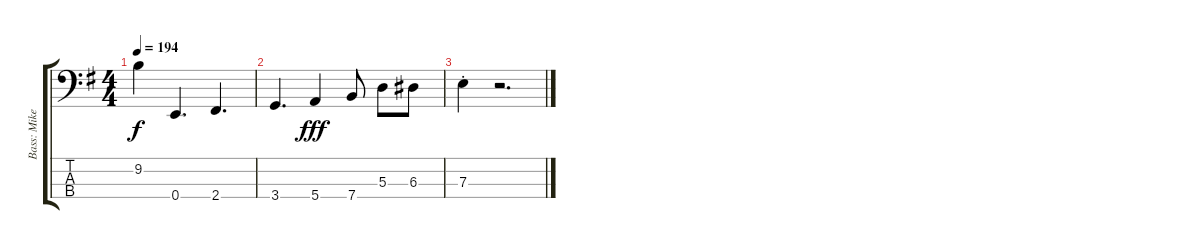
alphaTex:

\track ("Bass: Mike" "Bass: Mike") {instrument electricbassfinger}
\staff {score tabs}
\tuning (G2 D2 A1 E1) {hide}
\ts (4 4)
\tempo 194
\clef f4
\ks g
9.2{t}.4{dy f} 0.4.4{d} 2.4.4{d} |
3.4.4{d} 5.4.4{dy fff} 7.4.8 5.3.8 6.3.8 |
7.3{st}.4 r.2{d}
